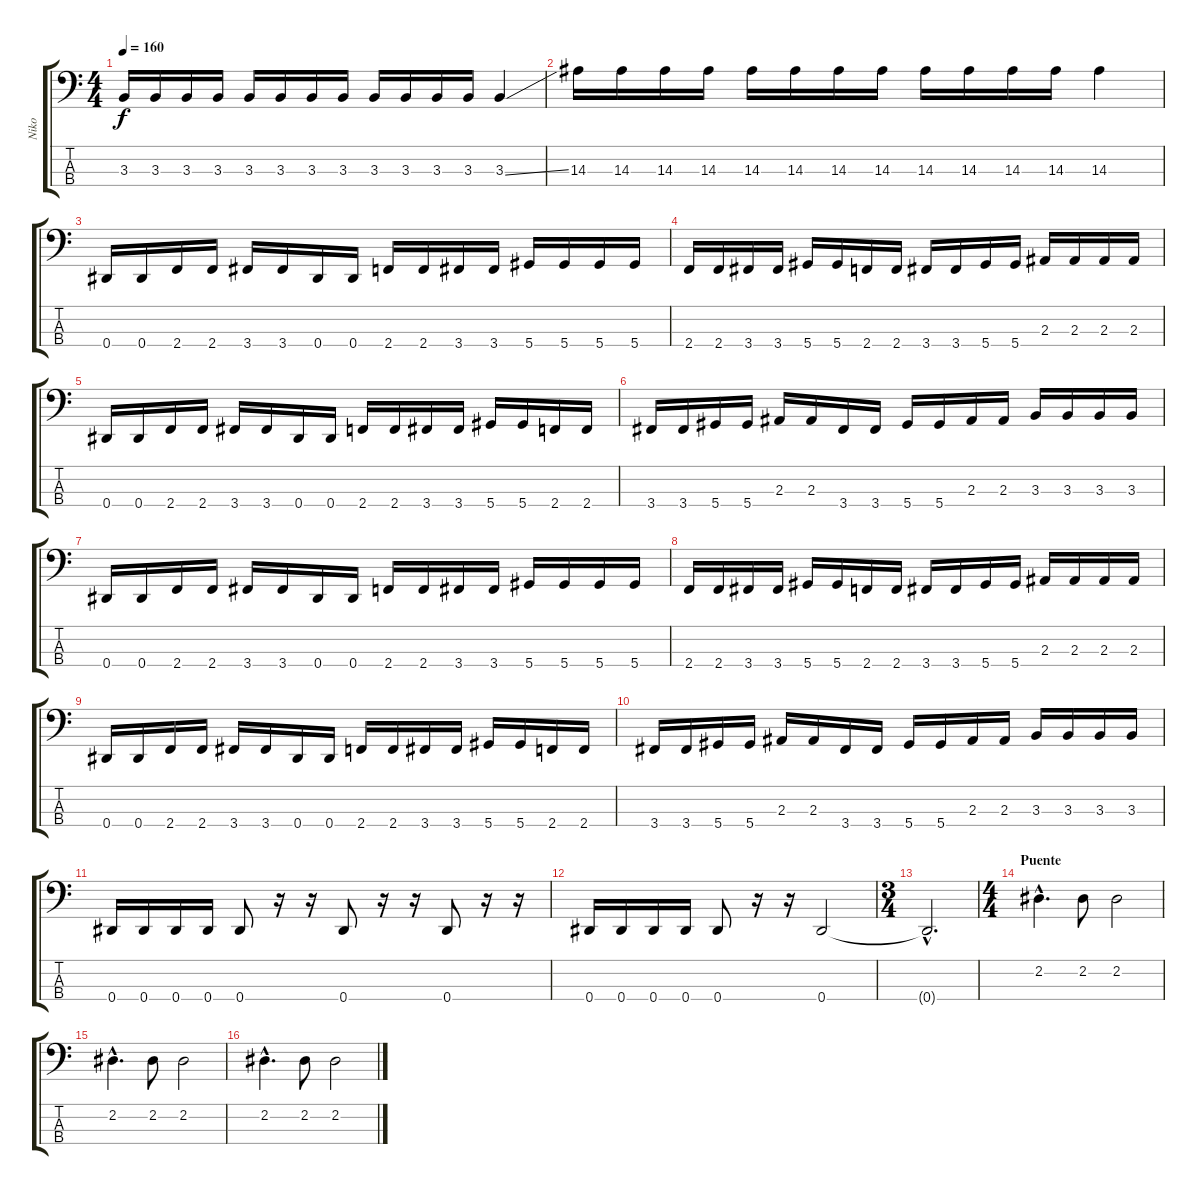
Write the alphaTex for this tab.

\track ("Niko" "Niko") {instrument electricbassfinger}
\staff {score tabs}
\tuning (Gb2 Db2 Ab1 Eb1) {hide}
\ts (4 4)
\tempo 160
\clef f4
\ks c
3.3.16{dy f} 3.3.16 3.3.16 3.3.16 3.3.16 3.3.16 3.3.16 3.3.16 3.3.16 3.3.16 3.3.16 3.3.16 3.3{ss}.4 |
14.3.16 14.3.16 14.3.16 14.3.16 14.3.16 14.3.16 14.3.16 14.3.16 14.3.16 14.3.16 14.3.16 14.3.16 14.3.4 |
0.4.16 0.4.16 2.4.16 2.4.16 3.4.16 3.4.16 0.4.16 0.4.16 2.4.16 2.4.16 3.4.16 3.4.16 5.4.16 5.4.16 5.4.16 5.4.16 |
2.4.16 2.4.16 3.4.16 3.4.16 5.4.16 5.4.16 2.4.16 2.4.16 3.4.16 3.4.16 5.4.16 5.4.16 2.3.16 2.3.16 2.3.16 2.3.16 |
0.4.16 0.4.16 2.4.16 2.4.16 3.4.16 3.4.16 0.4.16 0.4.16 2.4.16 2.4.16 3.4.16 3.4.16 5.4.16 5.4.16 2.4.16 2.4.16 |
3.4.16 3.4.16 5.4.16 5.4.16 2.3.16 2.3.16 3.4.16 3.4.16 5.4.16 5.4.16 2.3.16 2.3.16 3.3.16 3.3.16 3.3.16 3.3.16 |
0.4.16 0.4.16 2.4.16 2.4.16 3.4.16 3.4.16 0.4.16 0.4.16 2.4.16 2.4.16 3.4.16 3.4.16 5.4.16 5.4.16 5.4.16 5.4.16 |
2.4.16 2.4.16 3.4.16 3.4.16 5.4.16 5.4.16 2.4.16 2.4.16 3.4.16 3.4.16 5.4.16 5.4.16 2.3.16 2.3.16 2.3.16 2.3.16 |
0.4.16 0.4.16 2.4.16 2.4.16 3.4.16 3.4.16 0.4.16 0.4.16 2.4.16 2.4.16 3.4.16 3.4.16 5.4.16 5.4.16 2.4.16 2.4.16 |
3.4.16 3.4.16 5.4.16 5.4.16 2.3.16 2.3.16 3.4.16 3.4.16 5.4.16 5.4.16 2.3.16 2.3.16 3.3.16 3.3.16 3.3.16 3.3.16 |
0.4.16 0.4.16 0.4.16 0.4.16 0.4.8 r.16 r.16 0.4.8 r.16 r.16 0.4.8 r.16 r.16 |
0.4.16 0.4.16 0.4.16 0.4.16 0.4.8 r.16 r.16 0.4.2 |
\ts (3 4)
0.4{hac t}.2{d} |
\ts (4 4)
\section ("" "Puente")
2.2{hac}.4{d} 2.2.8 2.2.2 |
2.2{hac}.4{d} 2.2.8 2.2.2 |
2.2{hac}.4{d} 2.2.8 2.2.2
